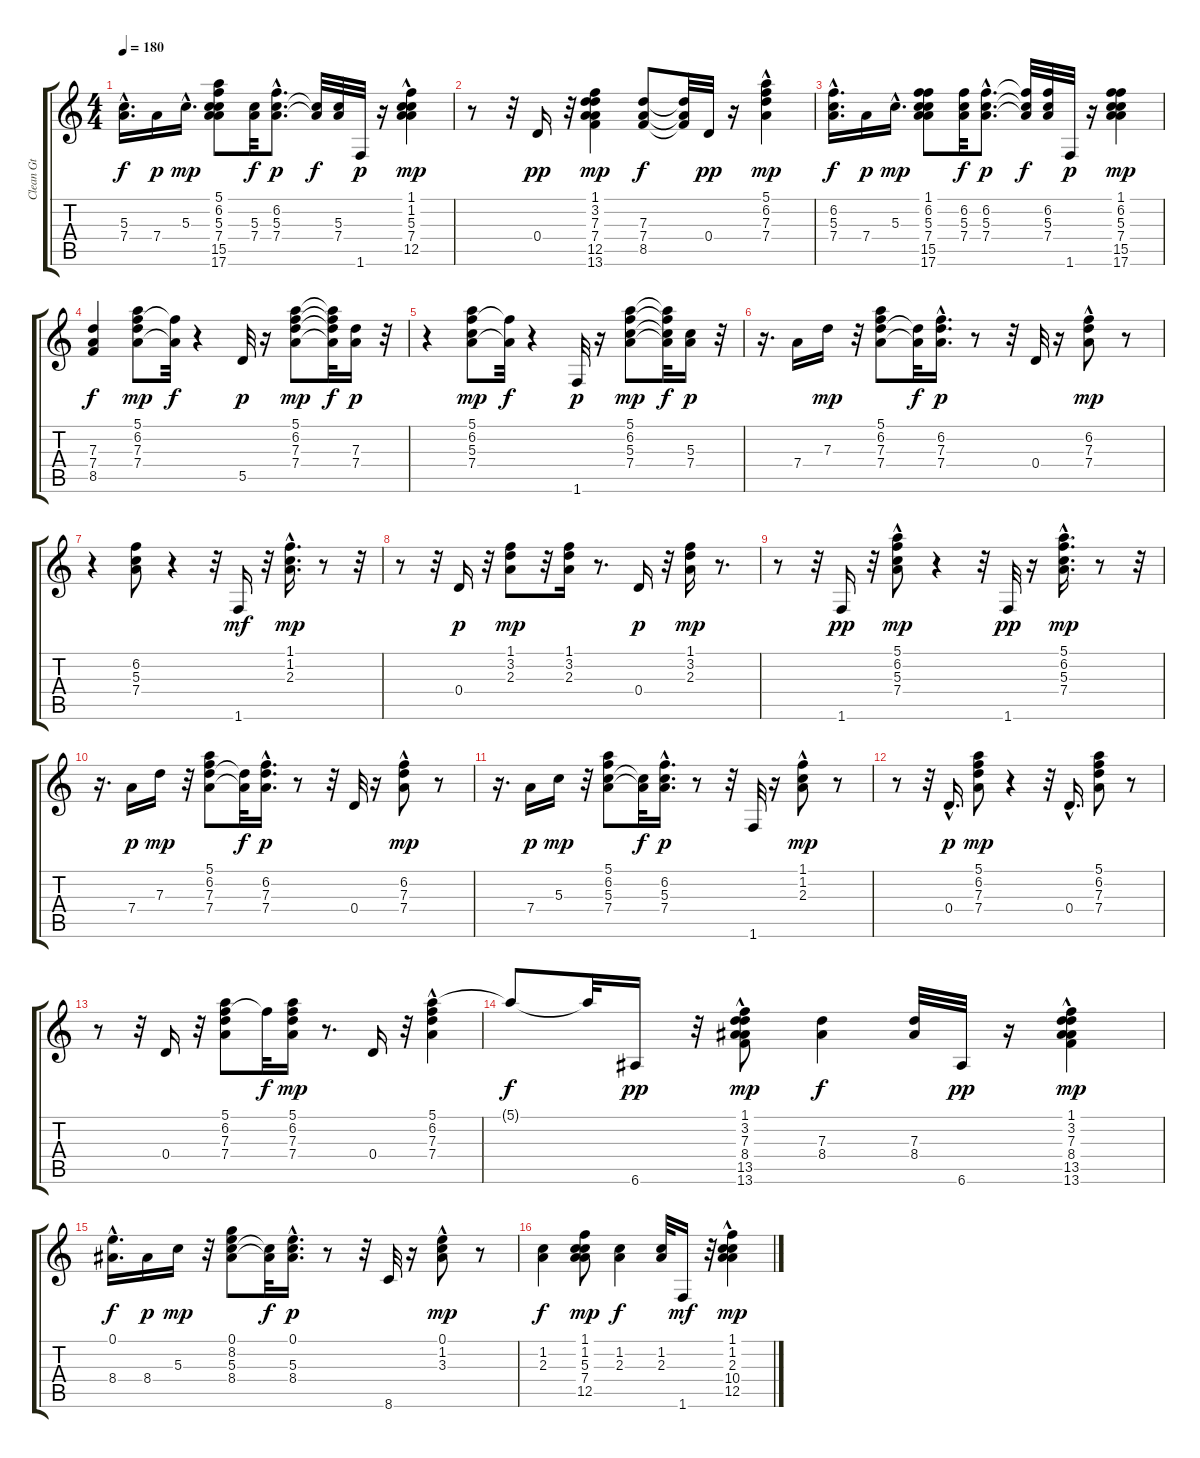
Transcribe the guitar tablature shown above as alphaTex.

\track ("Clean Gt" "Clean Gt") {instrument electricguitarclean}
\staff {score tabs}
\tuning (E4 B3 G3 D3 A2 E2) {hide}
\ts (4 4)
\tempo 180
\clef g2
\ks c
(5.3{hac} 7.4{hac}).16{d dy f} 7.4.16{dy p} 5.3{hac}.16{d dy mp} (5.1 6.2 5.3 7.4 15.5 17.6).8 (5.3 7.4).32{dy f} (6.2 5.3{hac} 7.4{hac}).8{d dy p} (5.3{t} 7.4{t}).32{dy f} (5.3 7.4).32 1.6.32{dy p} r.16 (1.1{hac} 1.2 5.3 7.4 12.5).4{dy mp} |
r.8 r.32 0.4.16{dy pp} r.32 (1.1 3.2 7.3 7.4 12.5 13.6).4{dy mp} (7.3 7.4 8.5).8{dy f} (7.3{t} 7.4{t} 8.5{t}).32 0.4.32{dy pp} r.16 (5.1 6.2{hac} 7.3{hac} 7.4{hac}).4{dy mp} |
(6.2 5.3{hac} 7.4{hac}).16{d dy f} 7.4.16{dy p} 5.3{hac}.16{d dy mp} (1.1 6.2 5.3 7.4 15.5 17.6).8 (6.2 5.3 7.4).32{dy f} (6.2{hac} 5.3{hac} 7.4{hac}).8{d dy p} (6.2{t} 5.3{t} 7.4{t}).32{dy f} (6.2 5.3 7.4).32 1.6.32{dy p} r.16 (1.1 6.2 5.3 7.4 15.5 17.6).4{dy mp} |
(7.3 7.4 8.5).4{dy f} (5.1 6.2 7.3 7.4).8{dy mp} (6.2{t} 7.4{t}).32{dy f} r.4 5.5.32{dy p} r.16 (5.1 6.2 7.3 7.4).8{dy mp} (5.1{t} 6.2{t} 7.3{t} 7.4{t}).32{dy f} (7.3 7.4).16{dy p} r.32 |
r.4 (5.1 6.2 5.3 7.4).8{dy mp} (6.2{t} 7.4{t}).32{dy f} r.4 1.6.32{dy p} r.16 (5.1 6.2 5.3 7.4).8{dy mp} (5.1{t} 6.2{t} 5.3{t} 7.4{t}).32{dy f} (5.3 7.4).16{dy p} r.32 |
r.16{d} 7.4.16 7.3.16{dy mp} r.32 (5.1 6.2 7.3 7.4).8 (7.3{t} 7.4{t}).32{dy f} (6.2 7.3 7.4{hac}).16{d dy p} r.8 r.32 0.4.32 r.16 (6.2{hac} 7.3 7.4).8{dy mp} r.8 |
r.4 (6.2 5.3 7.4).8 r.4 r.32 1.6.16{dy mf} r.32 (1.1{hac} 1.2{hac} 2.3{hac}).16{d dy mp} r.8 r.32 |
r.8 r.32 0.4.16{dy p} r.32 (1.1 3.2 2.3).8{dy mp} r.32 (1.1 3.2 2.3).16 r.8{d} 0.4.16{dy p} r.32 (1.1 3.2 2.3).16{dy mp} r.8{d} |
r.8 r.32 1.6.16{dy pp} r.32 (5.1{hac} 6.2 5.3 7.4).8{dy mp} r.4 r.32 1.6.32{dy pp} r.16 (5.1{hac} 6.2{hac} 5.3{hac} 7.4{hac}).16{d dy mp} r.8 r.32 |
r.16{d} 7.4.16{dy p} 7.3.16{dy mp} r.32 (5.1 6.2 7.3 7.4).8 (7.3{t} 7.4{t}).32{dy f} (6.2 7.3 7.4{hac}).16{d dy p} r.8 r.32 0.4.32 r.16 (6.2{hac} 7.3 7.4).8{dy mp} r.8 |
r.16{d} 7.4.16{dy p} 5.3.16{dy mp} r.32 (5.1 6.2 5.3 7.4).8 (5.3{t} 7.4{t}).32{dy f} (6.2 5.3 7.4{hac}).16{d dy p} r.8 r.32 1.6.32 r.16 (1.1{hac} 1.2 2.3).8{dy mp} r.8 |
r.8 r.32 0.4{hac}.16{d dy p} (5.1 6.2 7.3 7.4).8{dy mp} r.4 r.32 0.4{hac}.16{d} (5.1 6.2 7.3 7.4).8 r.8 |
r.8 r.32 0.4.16 r.32 (5.1 6.2 7.3 7.4).8 6.2{t}.32{dy f} (5.1 6.2 7.3 7.4).16{dy mp} r.8{d} 0.4.16 r.32 (5.1 6.2 7.3{hac} 7.4{hac}).4 |
5.1{t}.8{dy f} 5.1{t}.32 6.6.16{dy pp} r.32 (1.1{hac} 3.2 7.3 8.4 13.5 13.6).8{dy mp} (7.3 8.4).4{dy f} (7.3 8.4).32 6.6.32{dy pp} r.16 (1.1{hac} 3.2 7.3 8.4 13.5 13.6{hac}).4{dy mp} |
(0.1 8.4{hac}).16{d dy f} 8.4.16{dy p} 5.3.16{dy mp} r.32 (0.1 8.2 5.3 8.4).8 (5.3{t} 8.4{t}).32{dy f} (0.1 5.3 8.4{hac}).16{d dy p} r.8 r.32 8.6.32 r.16 (0.1{hac} 1.2 3.3).8{dy mp} r.8 |
(1.2 2.3).4{dy f} (1.1 1.2 5.3 7.4 12.5).8{dy mp} (1.2 2.3).4{dy f} (1.2 2.3).32 1.6.16{dy mf} r.32 (1.1{hac} 1.2 2.3 10.4 12.5).4{dy mp}
